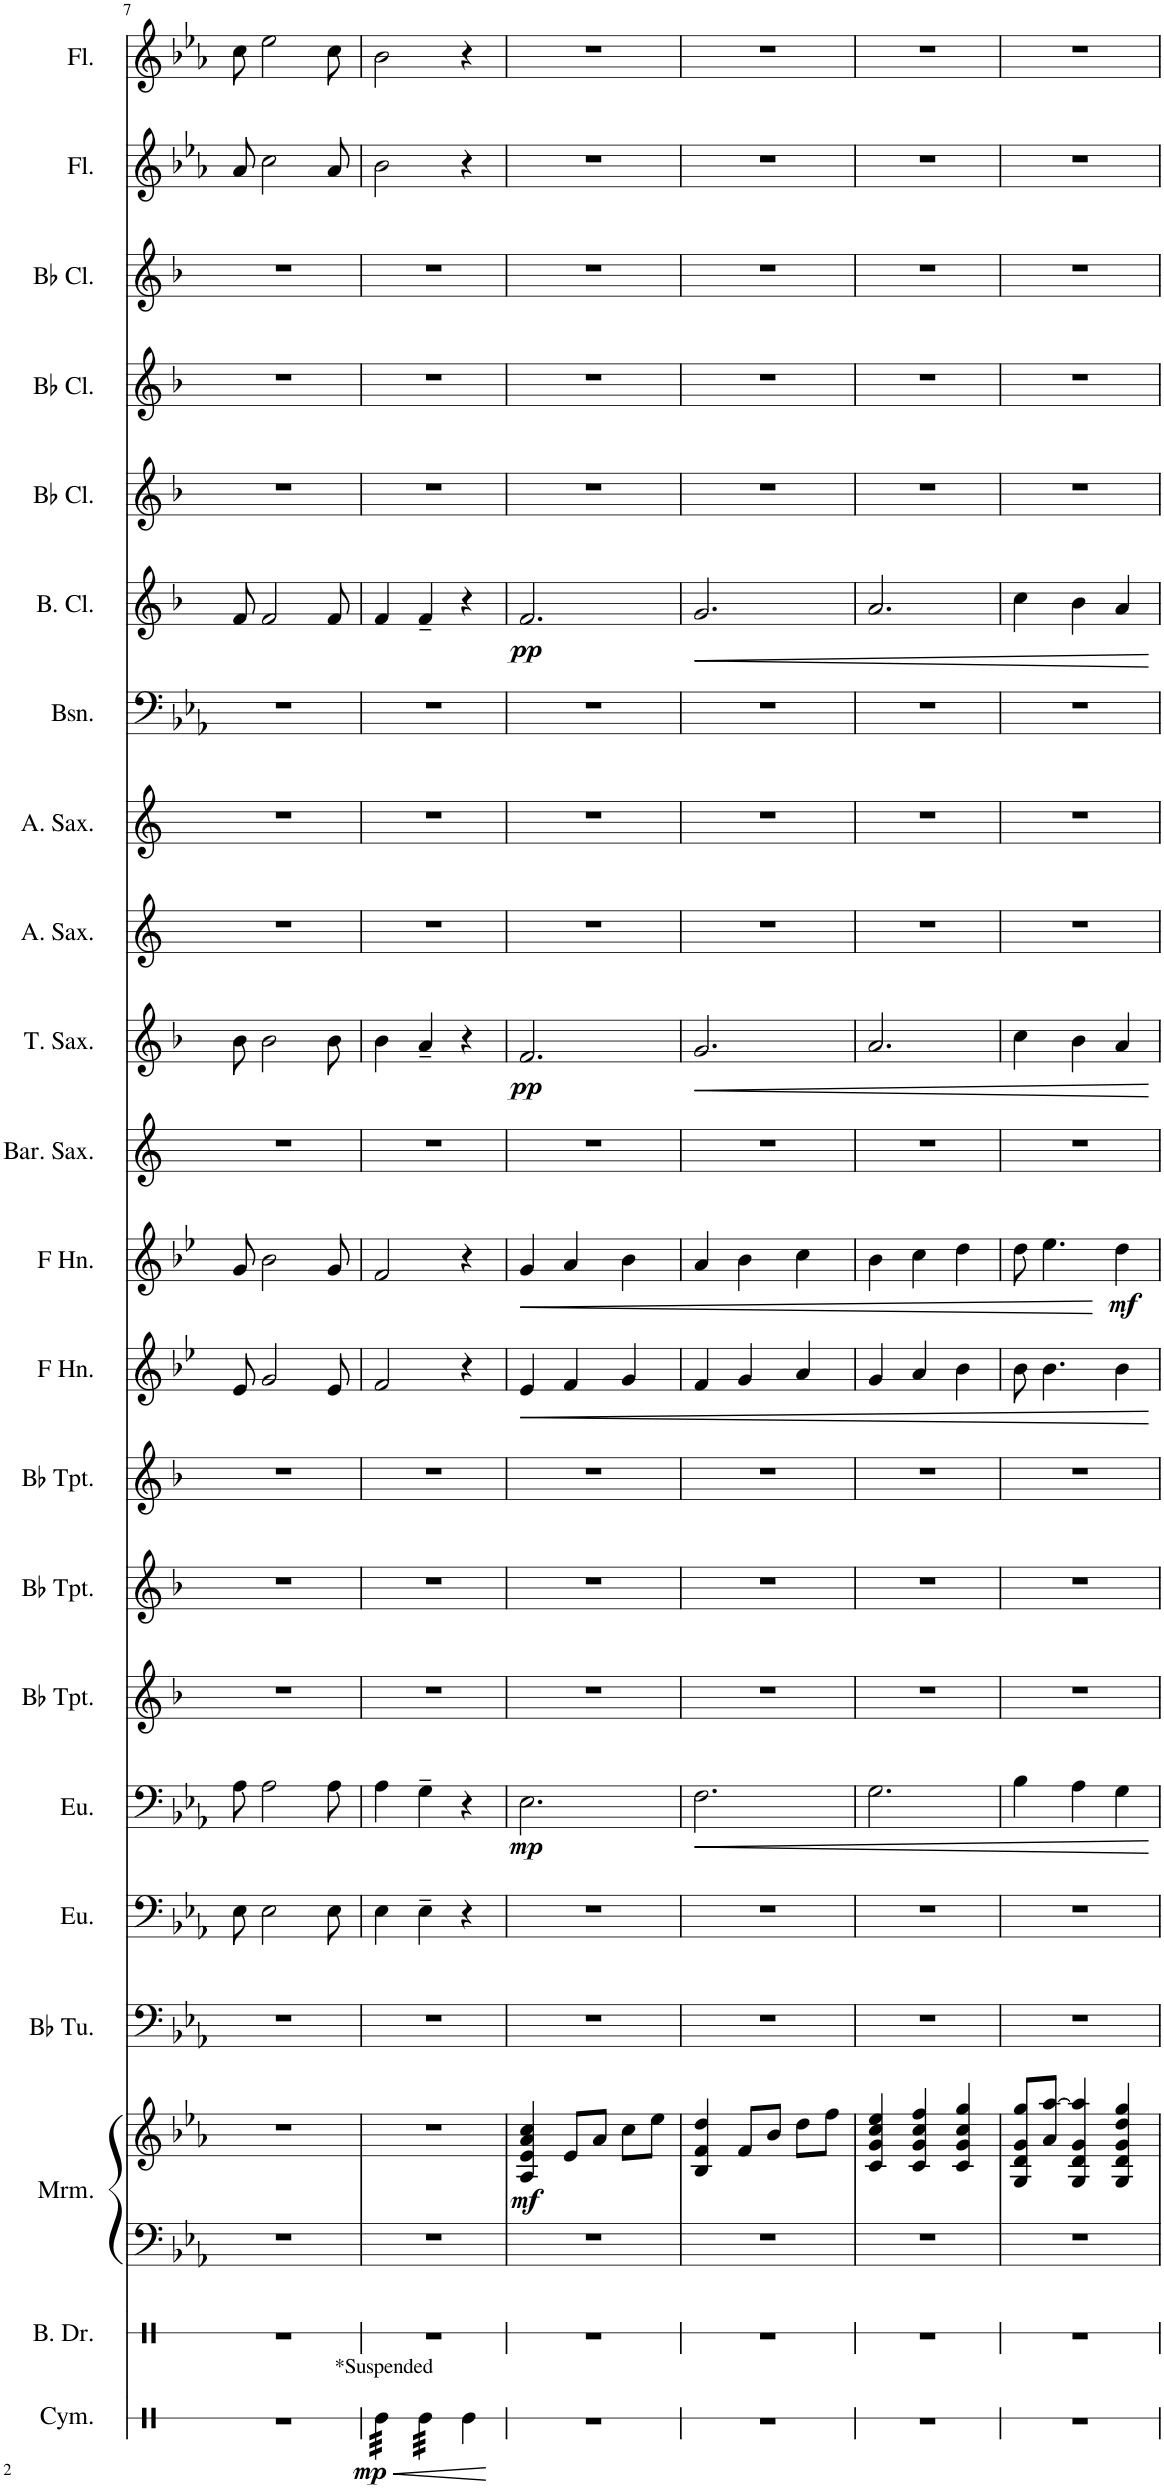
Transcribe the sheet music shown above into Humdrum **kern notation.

**kern	**dynam	**kern	**kern	**kern	**dynam	**kern	**kern	**kern	**dynam	**kern	**kern	**kern	**kern	**dynam	**kern	**dynam	**kern	**kern	**dynam	**kern	**kern	**kern	**kern	**dynam	**kern	**kern	**kern	**kern	**kern
*part22	*part22	*part21	*part20	*part20	*part20	*part19	*part18	*part17	*part17	*part16	*part15	*part14	*part13	*part13	*part12	*part12	*part11	*part10	*part10	*part9	*part8	*part7	*part6	*part6	*part5	*part4	*part3	*part2	*part1
*staff23	*staff23	*staff22	*staff21	*staff20	*staff20/21	*staff19	*staff18	*staff17	*staff17	*staff16	*staff15	*staff14	*staff13	*staff13	*staff12	*staff12	*staff11	*staff10	*staff10	*staff9	*staff8	*staff7	*staff6	*staff6	*staff5	*staff4	*staff3	*staff2	*staff1
*I"Cymbal	*	*I"Bass Drum	*I"Marimba	*	*	*I"Bb Tuba	*I"Euphonium	*I"Euphonium	*	*I"Bb Trumpet	*I"Bb Trumpet	*I"Bb Trumpet	*I"Horn in F	*	*I"Horn in F	*	*I"Baritone Saxophone	*I"Tenor Saxophone	*	*I"Alto Saxophone	*I"Alto Saxophone	*I"Bassoon	*I"Bass Clarinet	*	*I"Bb Clarinet	*I"Bb Clarinet	*I"Bb Clarinet	*I"Flute	*I"Flute
*I'Cym.	*	*I'B. Dr.	*I'Mrm.	*	*	*I'Bb Tu.	*I'Eu.	*I'Eu.	*	*I'Bb Tpt.	*I'Bb Tpt.	*I'Bb Tpt.	*	*	*	*	*I'Bar. Sax.	*I'T. Sax.	*	*I'A. Sax.	*I'A. Sax.	*I'Bsn.	*I'B. Cl.	*	*I'Bb Cl.	*I'Bb Cl.	*I'Bb Cl.	*I'Fl.	*I'Fl.
!!LO:PB:g=z
*clefX	*	*clefX	*clefF4	*clefG2	*	*clefF4	*clefF4	*clefF4	*	*clefG2	*clefG2	*clefG2	*clefG2	*	*clefG2	*	*clefG2	*clefG2	*	*clefG2	*clefG2	*clefF4	*clefG2	*	*clefG2	*clefG2	*clefG2	*clefG2	*clefG2
*	*	*	*	*	*	*	*	*	*	*Trd1c2	*Trd1c2	*Trd1c2	*Trd4c7	*	*Trd4c7	*	*Trd12c21	*Trd8c14	*	*Trd5c9	*Trd5c9	*	*Trd8c14	*	*Trd1c2	*Trd1c2	*Trd1c2	*	*
*k[]	*	*k[]	*k[b-e-a-]	*k[b-e-a-]	*	*k[b-e-a-]	*k[b-e-a-]	*k[b-e-a-]	*	*k[b-]	*k[b-]	*k[b-]	*k[b-e-]	*	*k[b-e-]	*	*k[]	*k[b-]	*	*k[]	*k[]	*k[b-e-a-]	*k[b-]	*	*k[b-]	*k[b-]	*k[b-]	*k[b-e-a-]	*k[b-e-a-]
*M3/4	*	*M3/4	*M3/4	*M3/4	*	*M3/4	*M3/4	*M3/4	*	*M3/4	*M3/4	*M3/4	*M3/4	*	*M3/4	*	*M3/4	*M3/4	*	*M3/4	*M3/4	*M3/4	*M3/4	*	*M3/4	*M3/4	*M3/4	*M3/4	*M3/4
=7	=7	=7	=7	=7	=7	=7	=7	=7	=7	=7	=7	=7	=7	=7	=7	=7	=7	=7	=7	=7	=7	=7	=7	=7	=7	=7	=7	=7	=7
2.r	.	2.r	2.r	2.r	.	2.r	8E-\	8A-\	.	2.r	2.r	2.r	8e-/	.	8g/	.	2.r	8b-\	.	2.r	2.r	2.r	8f/	.	2.r	2.r	2.r	8a-/	8cc\
.	.	.	.	.	.	.	2E-\	2A-\	.	.	.	.	2g/	.	2b-\	.	.	2b-\	.	.	.	.	2f/	.	.	.	.	2cc\	2ee-\
.	.	.	.	.	.	.	8E-\	8A-\	.	.	.	.	8e-/	.	8g/	.	.	8b-\	.	.	.	.	8f/	.	.	.	.	8a-/	8cc\
=8	=8	=8	=8	=8	=8	=8	=8	=8	=8	=8	=8	=8	=8	=8	=8	=8	=8	=8	=8	=8	=8	=8	=8	=8	=8	=8	=8	=8	=8
!LO:TX:a:t=*Suspended	!	!	!	!	!	!	!	!	!	!	!	!	!	!	!	!	!	!	!	!	!	!	!	!	!	!	!	!	!
!	!LO:HP:b	!	!	!	!	!	!	!	!	!	!	!	!	!	!	!	!	!	!	!	!	!	!	!	!	!	!	!	!
!	!LO:DY:n=1:b	!	!	!	!	!	!	!	!	!	!	!	!	!	!	!	!	!	!	!	!	!	!	!	!	!	!	!	!
*tremolo	*	*	*	*	*	*	*	*	*	*	*	*	*	*	*	*	*	*	*	*	*	*	*	*	*	*	*	*	*
32Re\LLL	< mp	2.r	2.r	2.r	.	2.r	4E-\	4A-\	.	2.r	2.r	2.r	2f/	.	2f/	.	2.r	4b-\	.	2.r	2.r	2.r	4f/	.	2.r	2.r	2.r	2b-\	2b-\
32Re\	.	.	.	.	.	.	.	.	.	.	.	.	.	.	.	.	.	.	.	.	.	.	.	.	.	.	.	.	.
32Re\	.	.	.	.	.	.	.	.	.	.	.	.	.	.	.	.	.	.	.	.	.	.	.	.	.	.	.	.	.
32Re\	.	.	.	.	.	.	.	.	.	.	.	.	.	.	.	.	.	.	.	.	.	.	.	.	.	.	.	.	.
32Re\	.	.	.	.	.	.	.	.	.	.	.	.	.	.	.	.	.	.	.	.	.	.	.	.	.	.	.	.	.
32Re\	.	.	.	.	.	.	.	.	.	.	.	.	.	.	.	.	.	.	.	.	.	.	.	.	.	.	.	.	.
32Re\	.	.	.	.	.	.	.	.	.	.	.	.	.	.	.	.	.	.	.	.	.	.	.	.	.	.	.	.	.
32Re\JJJ	.	.	.	.	.	.	.	.	.	.	.	.	.	.	.	.	.	.	.	.	.	.	.	.	.	.	.	.	.
32Re\LLL	.	.	.	.	.	.	4E-~\	4G~\	.	.	.	.	.	.	.	.	.	4a~/	.	.	.	.	4f~/	.	.	.	.	.	.
32Re\	.	.	.	.	.	.	.	.	.	.	.	.	.	.	.	.	.	.	.	.	.	.	.	.	.	.	.	.	.
32Re\	.	.	.	.	.	.	.	.	.	.	.	.	.	.	.	.	.	.	.	.	.	.	.	.	.	.	.	.	.
32Re\	.	.	.	.	.	.	.	.	.	.	.	.	.	.	.	.	.	.	.	.	.	.	.	.	.	.	.	.	.
32Re\	.	.	.	.	.	.	.	.	.	.	.	.	.	.	.	.	.	.	.	.	.	.	.	.	.	.	.	.	.
32Re\	.	.	.	.	.	.	.	.	.	.	.	.	.	.	.	.	.	.	.	.	.	.	.	.	.	.	.	.	.
32Re\	.	.	.	.	.	.	.	.	.	.	.	.	.	.	.	.	.	.	.	.	.	.	.	.	.	.	.	.	.
32Re\JJJ	.	.	.	.	.	.	.	.	.	.	.	.	.	.	.	.	.	.	.	.	.	.	.	.	.	.	.	.	.
*Xtremolo	*	*	*	*	*	*	*	*	*	*	*	*	*	*	*	*	*	*	*	*	*	*	*	*	*	*	*	*	*
4Re\	.	.	.	.	.	.	4r	4r	.	.	.	.	4r	.	4r	.	.	4r	.	.	.	.	4r	.	.	.	.	4r	4r
.	[	.	.	.	.	.	.	.	.	.	.	.	.	.	.	.	.	.	.	.	.	.	.	.	.	.	.	.	.
=9	=9	=9	=9	=9	=9	=9	=9	=9	=9	=9	=9	=9	=9	=9	=9	=9	=9	=9	=9	=9	=9	=9	=9	=9	=9	=9	=9	=9	=9
!	!	!	!	!	!LO:DY:b	!	!	!	!LO:DY:b	!	!	!	!	!LO:HP:b	!	!LO:HP:b	!	!	!LO:DY:b	!	!	!	!	!LO:DY:b	!	!	!	!	!
2.r	.	2.r	2.r	4A-/ 4e-/ 4a-/ 4cc/	mf	2.r	2.r	2.E-\	mp	2.r	2.r	2.r	4e-/	<	4g/	<	2.r	2.f/	pp	2.r	2.r	2.r	2.f/	pp	2.r	2.r	2.r	2.r	2.r
.	.	.	.	8e-/L	.	.	.	.	.	.	.	.	4f/	.	4a/	.	.	.	.	.	.	.	.	.	.	.	.	.	.
.	.	.	.	8a-/J	.	.	.	.	.	.	.	.	.	.	.	.	.	.	.	.	.	.	.	.	.	.	.	.	.
.	.	.	.	8cc\L	.	.	.	.	.	.	.	.	4g/	.	4b-\	.	.	.	.	.	.	.	.	.	.	.	.	.	.
.	.	.	.	8ee-\J	.	.	.	.	.	.	.	.	.	.	.	.	.	.	.	.	.	.	.	.	.	.	.	.	.
=10	=10	=10	=10	=10	=10	=10	=10	=10	=10	=10	=10	=10	=10	=10	=10	=10	=10	=10	=10	=10	=10	=10	=10	=10	=10	=10	=10	=10	=10
!	!	!	!	!	!	!	!	!	!LO:HP:b	!	!	!	!	!	!	!	!	!	!LO:HP:b	!	!	!	!	!LO:HP:b	!	!	!	!	!
2.r	.	2.r	2.r	4B-/ 4f/ 4dd/	.	2.r	2.r	2.F\	<	2.r	2.r	2.r	4f/	.	4a/	.	2.r	2.g/	<	2.r	2.r	2.r	2.g/	<	2.r	2.r	2.r	2.r	2.r
.	.	.	.	8f/L	.	.	.	.	.	.	.	.	4g/	.	4b-\	.	.	.	.	.	.	.	.	.	.	.	.	.	.
.	.	.	.	8b-/J	.	.	.	.	.	.	.	.	.	.	.	.	.	.	.	.	.	.	.	.	.	.	.	.	.
.	.	.	.	8dd\L	.	.	.	.	.	.	.	.	4a/	.	4cc\	.	.	.	.	.	.	.	.	.	.	.	.	.	.
.	.	.	.	8ff\J	.	.	.	.	.	.	.	.	.	.	.	.	.	.	.	.	.	.	.	.	.	.	.	.	.
=11	=11	=11	=11	=11	=11	=11	=11	=11	=11	=11	=11	=11	=11	=11	=11	=11	=11	=11	=11	=11	=11	=11	=11	=11	=11	=11	=11	=11	=11
2.r	.	2.r	2.r	4c/ 4g/ 4cc/ 4ee-/	.	2.r	2.r	2.G\	.	2.r	2.r	2.r	4g/	.	4b-\	.	2.r	2.a/	.	2.r	2.r	2.r	2.a/	.	2.r	2.r	2.r	2.r	2.r
.	.	.	.	4c/ 4g/ 4cc/ 4ff/	.	.	.	.	.	.	.	.	4a/	.	4cc\	.	.	.	.	.	.	.	.	.	.	.	.	.	.
.	.	.	.	4c/ 4g/ 4cc/ 4gg/	.	.	.	.	.	.	.	.	4b-\	.	4dd\	.	.	.	.	.	.	.	.	.	.	.	.	.	.
=12	=12	=12	=12	=12	=12	=12	=12	=12	=12	=12	=12	=12	=12	=12	=12	=12	=12	=12	=12	=12	=12	=12	=12	=12	=12	=12	=12	=12	=12
2.r	.	2.r	2.r	8G/ 8d/ 8g/ 8gg/L	.	2.r	2.r	4B-\	.	2.r	2.r	2.r	8b-\	.	8dd\	.	2.r	4cc\	.	2.r	2.r	2.r	4cc\	.	2.r	2.r	2.r	2.r	2.r
.	.	.	.	8a-/ [8aa-/J	.	.	.	.	.	.	.	.	4.b-\	.	4.ee-\	.	.	.	.	.	.	.	.	.	.	.	.	.	.
.	.	.	.	4G/ 4d/ 4g/ 4aa-/]	.	.	.	4A-\	.	.	.	.	.	.	.	.	.	4b-\	.	.	.	.	4b-\	.	.	.	.	.	.
!	!	!	!	!	!	!	!	!	!	!	!	!	!	!	!	!LO:DY:n=1:b	!	!	!	!	!	!	!	!	!	!	!	!	!
.	.	.	.	4G/ 4d/ 4g/ 4dd/ 4gg/	.	.	.	4G\	.	.	.	.	4b-\	.	4dd\	[ mf	.	4a/	.	.	.	.	4a/	.	.	.	.	.	.
.	.	.	.	.	.	.	.	.	[	.	.	.	.	[	.	.	.	.	[	.	.	.	.	[	.	.	.	.	.
=	=	=	=	=	=	=	=	=	=	=	=	=	=	=	=	=	=	=	=	=	=	=	=	=	=	=	=	=	=
*-	*-	*-	*-	*-	*-	*-	*-	*-	*-	*-	*-	*-	*-	*-	*-	*-	*-	*-	*-	*-	*-	*-	*-	*-	*-	*-	*-	*-	*-
